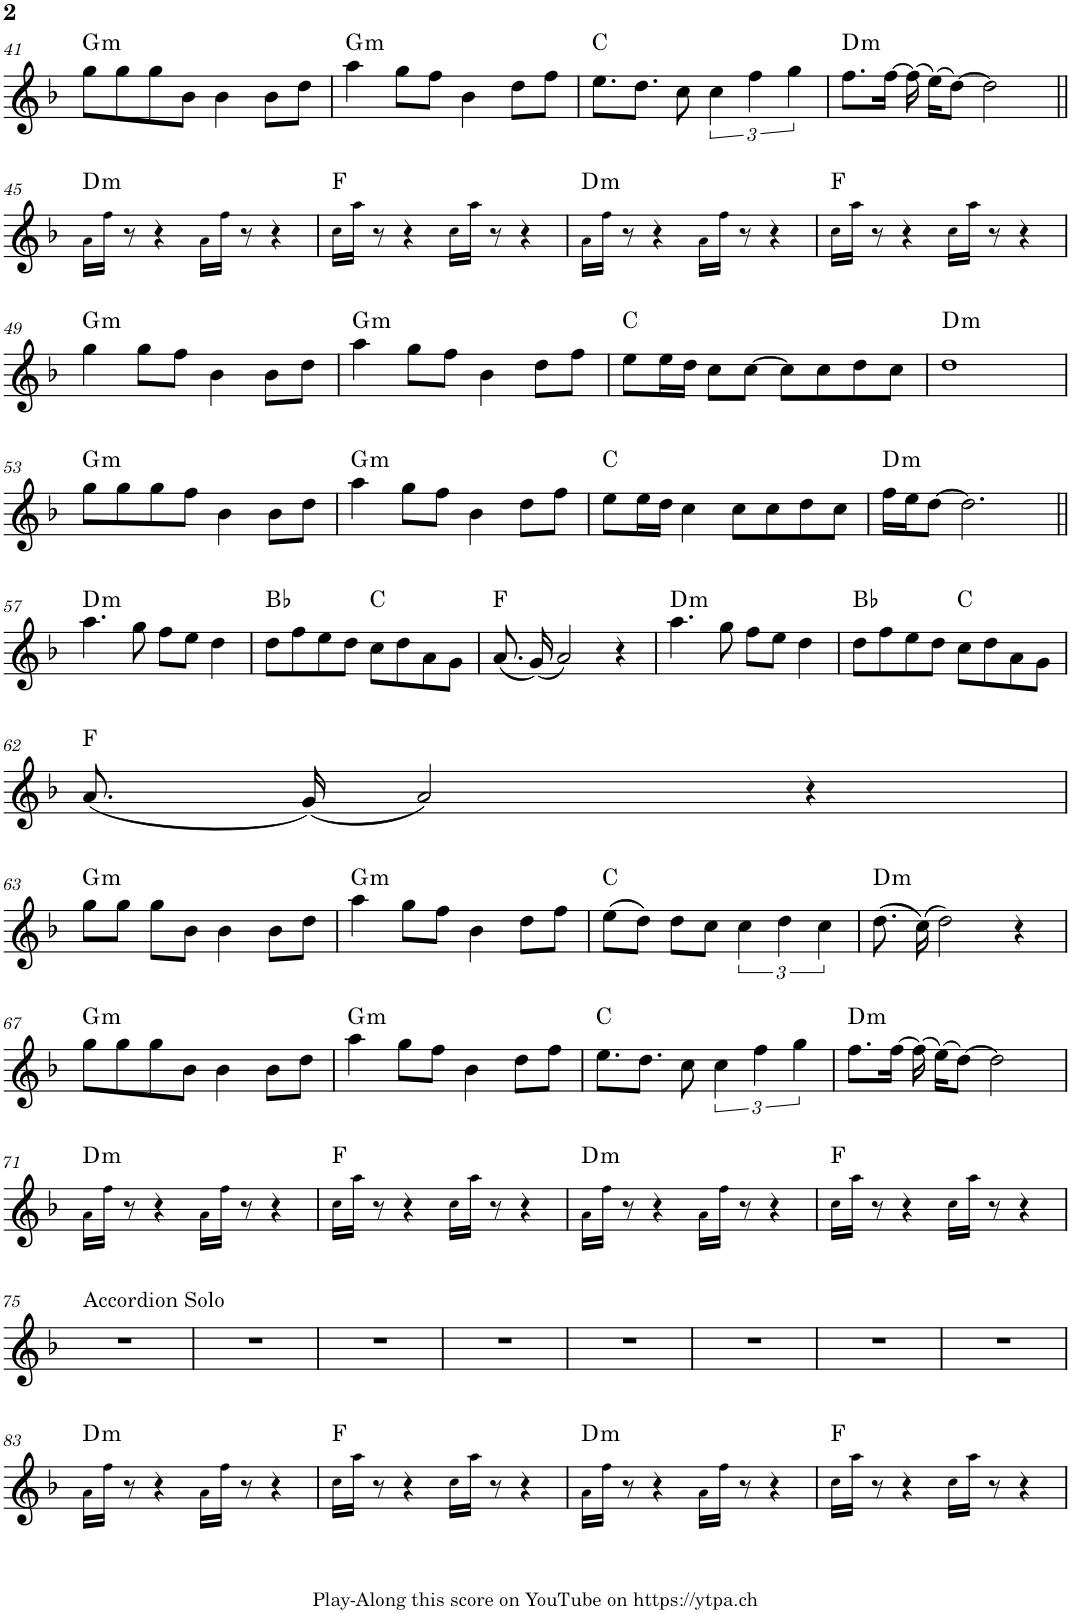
**kern	**harte
*part1	*part1
*staff1	*
*I"Piano	*
*I'Pno.	*
!!LO:PB:g=z
*clefG2	*
*k[b-]	*
*M4/4	*
=41	=41
!	!LO:H:kt=m
8gg\L	G:min
8gg\	.
8gg\	.
8b-\J	.
4b-\	.
8b-\L	.
8dd\J	.
=42	=42
!	!LO:H:kt=m
4aa\	G:min
8gg\L	.
8ff\J	.
4b-\	.
8dd\L	.
8ff\J	.
=43	=43
8.ee\L	C:maj
8.dd\J	.
8cc\	.
6cc\	.
6ff\	.
6gg\	.
=44	=44
!	!LO:H:kt=m
8.ff\L	D:min
[16ff\Jk	.
(16ff\]	.
(16ee\KL)	.
[8dd\J)	.
2dd\]	.
!!LO:LB:g=z
=45||	=45||
!	!LO:H:kt=m
16a!\LL	D:min
16ff!\JJ	.
8r	.
4r	.
16a!\LL	.
16ff!\JJ	.
8r	.
4r	.
=46	=46
16cc!\LL	F:maj
16aa!\JJ	.
8r	.
4r	.
16cc!\LL	.
16aa!\JJ	.
8r	.
4r	.
=47	=47
!	!LO:H:kt=m
16a!\LL	D:min
16ff!\JJ	.
8r	.
4r	.
16a!\LL	.
16ff!\JJ	.
8r	.
4r	.
=48	=48
16cc!\LL	F:maj
16aa!\JJ	.
8r	.
4r	.
16cc!\LL	.
16aa!\JJ	.
8r	.
4r	.
!!LO:LB:g=z
=49	=49
!	!LO:H:kt=m
4gg\	G:min
8gg\L	.
8ff\J	.
4b-\	.
8b-\L	.
8dd\J	.
=50	=50
!	!LO:H:kt=m
4aa\	G:min
8gg\L	.
8ff\J	.
4b-\	.
8dd\L	.
8ff\J	.
=51	=51
8ee\L	C:maj
16ee\L	.
16dd\JJ	.
8cc\L	.
[8cc\J	.
8cc\L]	.
8cc\	.
8dd\	.
8cc\J	.
=52	=52
!	!LO:H:kt=m
1dd	D:min
!!LO:LB:g=z
=53	=53
!	!LO:H:kt=m
8gg\L	G:min
8gg\	.
8gg\	.
8ff\J	.
4b-\	.
8b-\L	.
8dd\J	.
=54	=54
!	!LO:H:kt=m
4aa\	G:min
8gg\L	.
8ff\J	.
4b-\	.
8dd\L	.
8ff\J	.
=55	=55
8ee\L	C:maj
16ee\L	.
16dd\JJ	.
4cc\	.
8cc\L	.
8cc\	.
8dd\	.
8cc\J	.
=56	=56
!	!LO:H:kt=m
16ff\LL	D:min
16ee\J	.
[8dd\J	.
2.dd\]	.
!!LO:LB:g=z
=57||	=57||
!	!LO:H:kt=m
4.aa\	D:min
8gg\	.
8ff\L	.
8ee\J	.
4dd\	.
=58	=58
8dd\L	Bb:maj
8ff\	.
8ee\	.
8dd\J	.
8cc\L	C:maj
8dd\	.
8a\	.
8g\J	.
=59	=59
(8.a/	F:maj
(16g/)	.
2a/)	.
4r	.
=60	=60
!	!LO:H:kt=m
4.aa\	D:min
8gg\	.
8ff\L	.
8ee\J	.
4dd\	.
=61	=61
8dd\L	Bb:maj
8ff\	.
8ee\	.
8dd\J	.
8cc\L	C:maj
8dd\	.
8a\	.
8g\J	.
!!LO:LB:g=z
=62	=62
(8.a/	F:maj
(16g/)	.
2a/)	.
4r	.
!!LO:LB:g=z
=63	=63
!	!LO:H:kt=m
8gg\L	G:min
8gg\J	.
8gg\L	.
8b-\J	.
4b-\	.
8b-\L	.
8dd\J	.
=64	=64
!	!LO:H:kt=m
4aa\	G:min
8gg\L	.
8ff\J	.
4b-\	.
8dd\L	.
8ff\J	.
=65	=65
(8ee\L	C:maj
8dd\J)	.
8dd\L	.
8cc\J	.
6cc\	.
6dd\	.
6cc\	.
=66	=66
!	!LO:H:kt=m
(8.dd\	D:min
(16cc\)	.
2dd\)	.
4r	.
!!LO:LB:g=z
=67	=67
!	!LO:H:kt=m
8gg\L	G:min
8gg\	.
8gg\	.
8b-\J	.
4b-\	.
8b-\L	.
8dd\J	.
=68	=68
!	!LO:H:kt=m
4aa\	G:min
8gg\L	.
8ff\J	.
4b-\	.
8dd\L	.
8ff\J	.
=69	=69
8.ee\L	C:maj
8.dd\J	.
8cc\	.
6cc\	.
6ff\	.
6gg\	.
=70	=70
!	!LO:H:kt=m
8.ff\L	D:min
[16ff\Jk	.
(16ff\]	.
(16ee\KL)	.
[8dd\J)	.
2dd\]	.
!!LO:LB:g=z
=71	=71
!	!LO:H:kt=m
16a!\LL	D:min
16ff!\JJ	.
8r	.
4r	.
16a!\LL	.
16ff!\JJ	.
8r	.
4r	.
=72	=72
16cc!\LL	F:maj
16aa!\JJ	.
8r	.
4r	.
16cc!\LL	.
16aa!\JJ	.
8r	.
4r	.
=73	=73
!	!LO:H:kt=m
16a!\LL	D:min
16ff!\JJ	.
8r	.
4r	.
16a!\LL	.
16ff!\JJ	.
8r	.
4r	.
=74	=74
16cc!\LL	F:maj
16aa!\JJ	.
8r	.
4r	.
16cc!\LL	.
16aa!\JJ	.
8r	.
4r	.
!!LO:LB:g=z
=75	=75
!LO:TX:a:t=Accordion Solo	!
1r	.
=76	=76
1r	.
=77	=77
1r	.
=78	=78
1r	.
=79	=79
1r	.
=80	=80
1r	.
=81	=81
1r	.
=82	=82
1r	.
!!LO:LB:g=z
=83	=83
!	!LO:H:kt=m
16a!\LL	D:min
16ff!\JJ	.
8r	.
4r	.
16a!\LL	.
16ff!\JJ	.
8r	.
4r	.
=84	=84
16cc!\LL	F:maj
16aa!\JJ	.
8r	.
4r	.
16cc!\LL	.
16aa!\JJ	.
8r	.
4r	.
=85	=85
!	!LO:H:kt=m
16a!\LL	D:min
16ff!\JJ	.
8r	.
4r	.
16a!\LL	.
16ff!\JJ	.
8r	.
4r	.
=86	=86
16cc!\LL	F:maj
16aa!\JJ	.
8r	.
4r	.
16cc!\LL	.
16aa!\JJ	.
8r	.
4r	.
=	=
*-	*-
